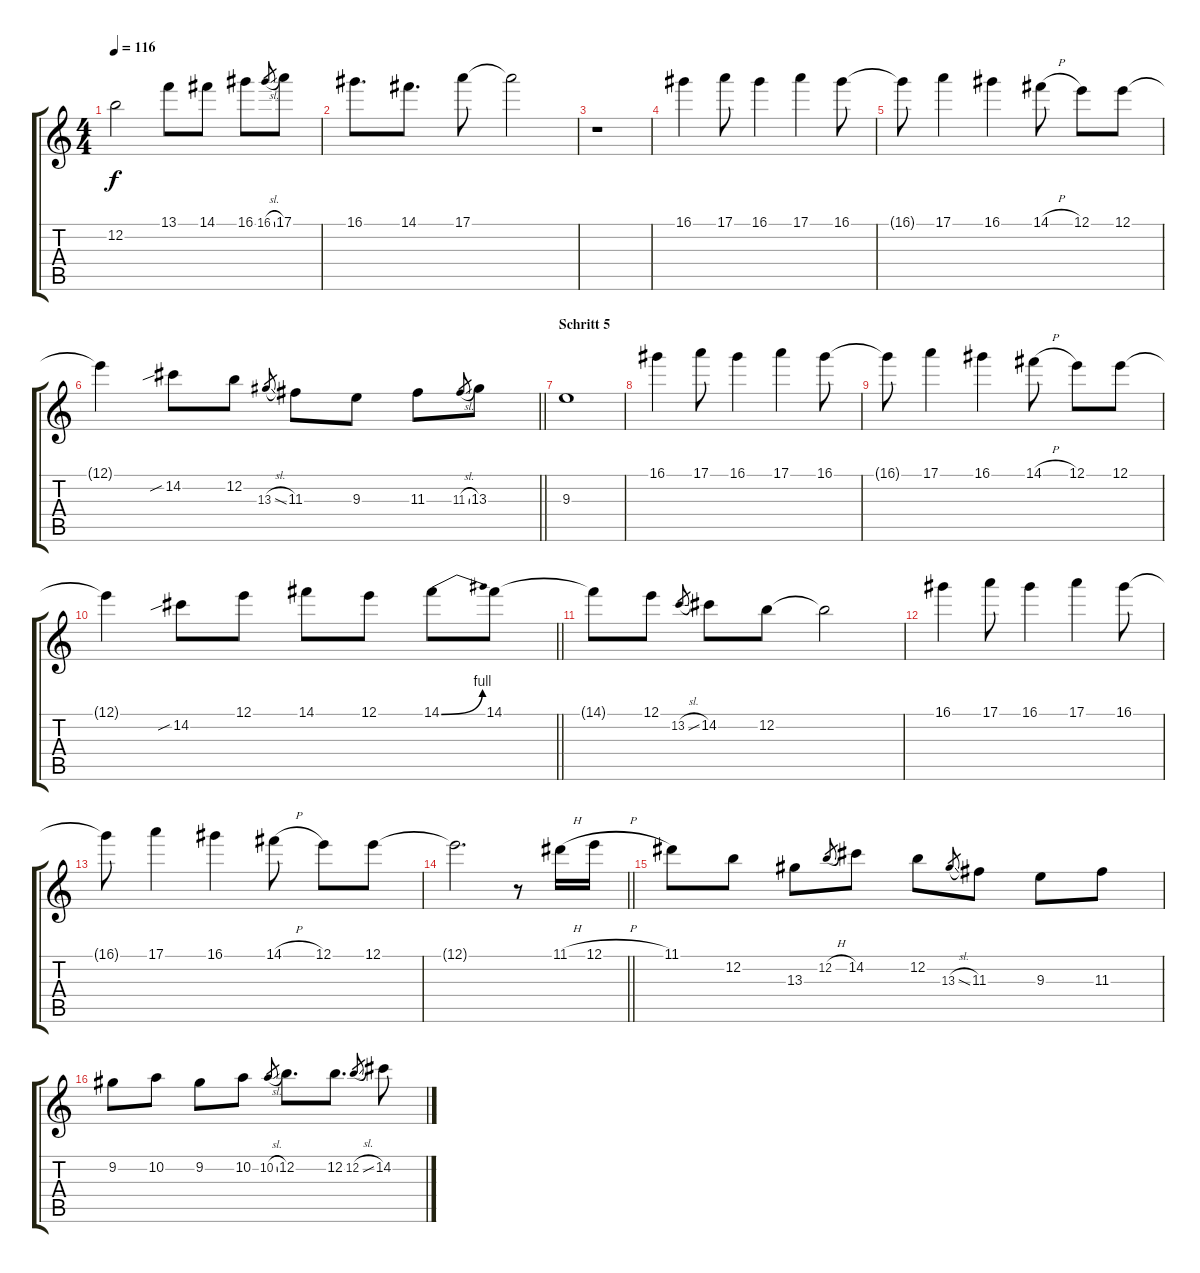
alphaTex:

\track "" {instrument acousticguitarsteel}
\staff {score tabs}
\tuning (E4 B3 G3 D3 A2 E2) {hide}
\ts (4 4)
\tempo 116
\clef g2
\ks c
12.2{t}.2{dy f} 13.1.8 14.1.8 16.1.8 16.1{sl}.8{gr} 17.1.8 |
16.1.8{d} 14.1.8{d} 17.1.8 17.1{t}.2 |
r.1 |
16.1.4 17.1.8 16.1.4 17.1.4 16.1.8 |
16.1{t}.8 17.1.4 16.1.4 14.1{h}.8 12.1.8 12.1.8 |
\barLineRight lightlight
12.1{t}.4 14.2{sib}.8 12.2.8 13.3{sl}.8{gr} 11.3.8 9.3.8 11.3.8 11.3{sl}.8{gr} 13.3.8 |
\section ("" "Schritt 5")
9.3.1 |
16.1.4 17.1.8 16.1.4 17.1.4 16.1.8 |
16.1{t}.8 17.1.4 16.1.4 14.1{h}.8 12.1.8 12.1.8 |
\barLineRight lightlight
12.1{t}.4 14.2{sib}.8 12.1.8 14.1.8 12.1.8 14.1{be (bend 0 0 60 4)}.8 14.1.8 |
14.1{t}.8 12.1.8 13.2{sl}.8{gr} 14.2.8 12.2.8 12.2{t}.2 |
16.1.4 17.1.8 16.1.4 17.1.4 16.1.8 |
16.1{t}.8 17.1.4 16.1.4 14.1{h}.8 12.1.8 12.1.8 |
\barLineRight lightlight
12.1{t}.2{d} r.8 11.1{h}.16 12.1{h}.16 |
11.1.8 12.2.8 13.3.8 12.2{h}.8{gr} 14.2.8 12.2.8 13.3{sl}.8{gr} 11.3.8 9.3.8 11.3.8 |
9.2.8 10.2.8 9.2.8 10.2.8 10.2{sl}.8{gr} 12.2.8{d} 12.2.8{d} 12.2{sl}.8{gr} 14.2.8
